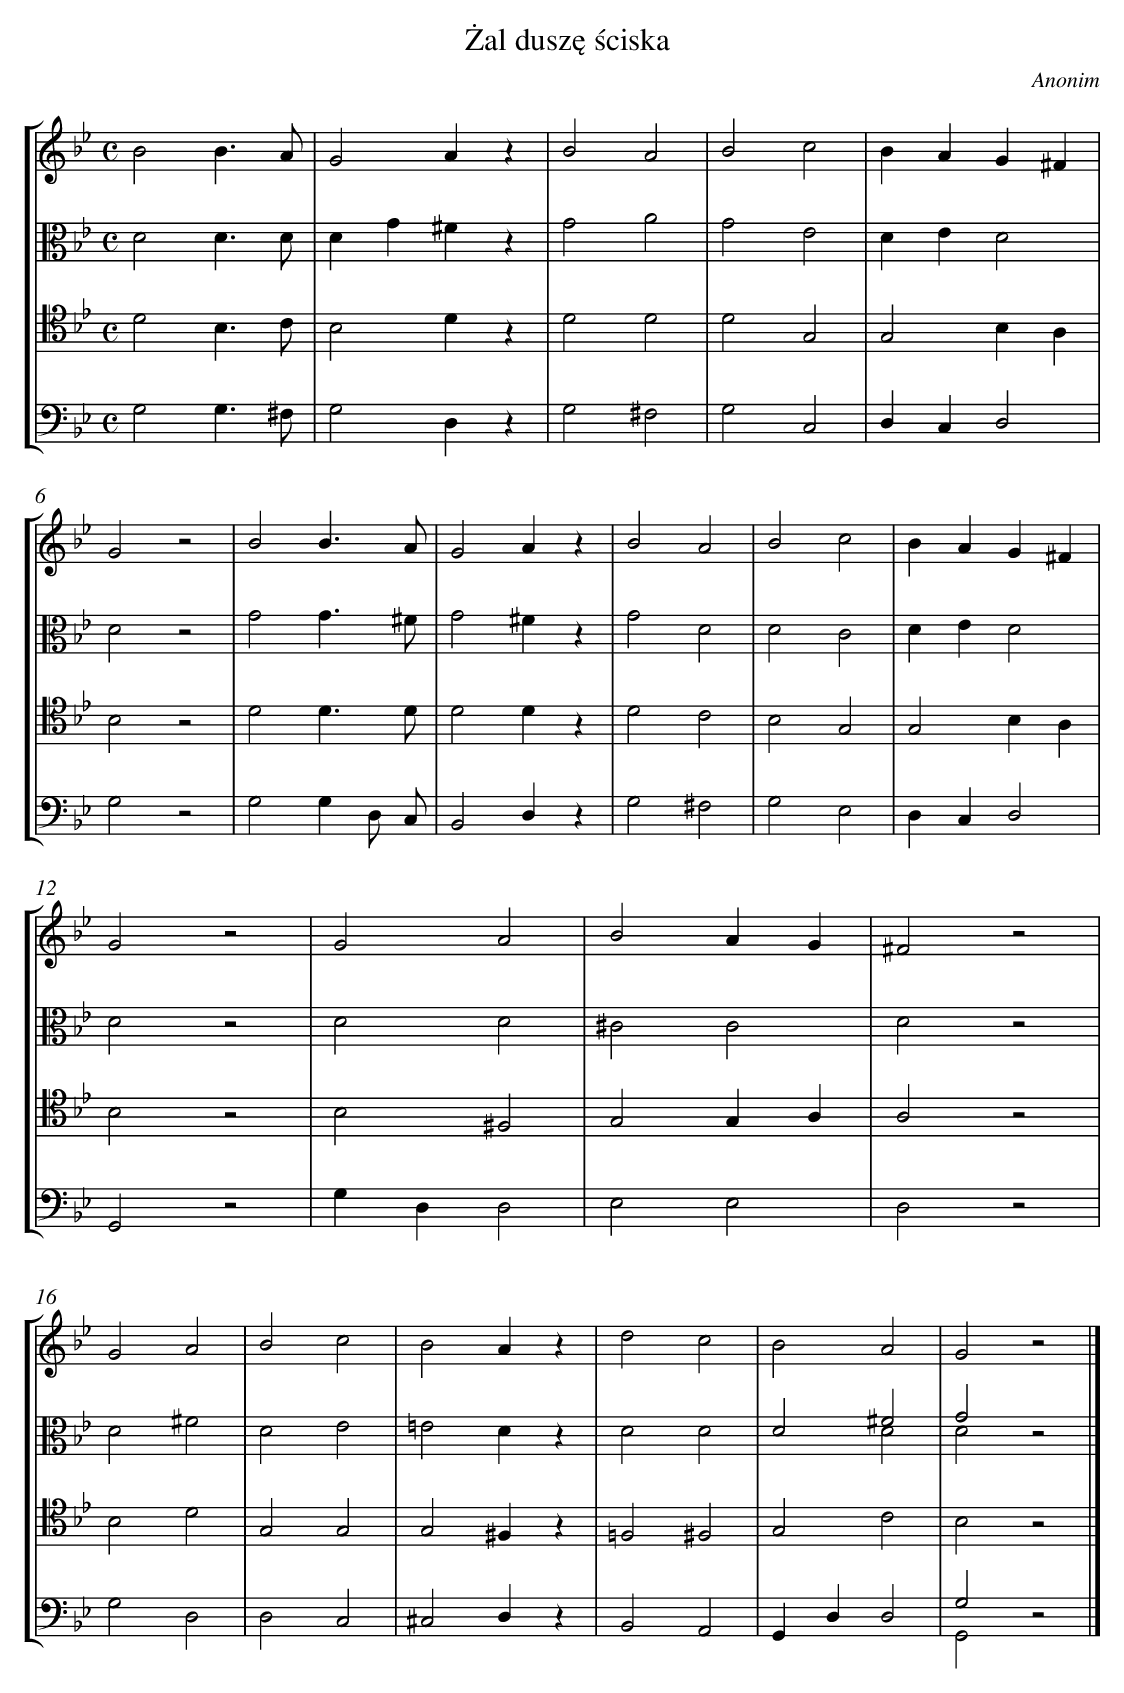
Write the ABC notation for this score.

X:1
T: Żal duszę ściska
C: Anonim
L: 1/4
M: C
%%staves [1 2 3 4]
V: 1
V: 2 clef=alto
V: 3 clef=tenor
V: 4 clef=bass
K: Bb
[V:1] B2B3/A/ |
[V:2] D2D3/D/ |
[V:3] D2B,3/C/ |
[V:4] G,2G,3/^F,/ |
[V:1] G2Az |
[V:2] DG^Fz |
[V:3] B,2Dz |
[V:4] G,2D,z |
[V:1] B2A2 |
[V:2] G2A2 |
[V:3] D2D2 |
[V:4] G,2^F,2 |
[V:1] B2c2 |
[V:2] G2E2 |
[V:3] D2G,2 |
[V:4] G,2C,2 |
[V:1] BAG^F |
[V:2] DED2 |
[V:3] G,2B,A, |
[V:4] D,C,D,2 |
[V:1] G2z2 |
[V:2] D2z2 |
[V:3] B,2z2 |
[V:4] G,2z2 |
[V:1] B2B3/A/ |
[V:2] G2G3/^F/ |
[V:3] D2D3/D/ |
[V:4] G,2G,D,/ C,/ |
[V:1] G2Az |
[V:2] G2^Fz |
[V:3] D2Dz |
[V:4] B,,2D,z |
[V:1] B2A2 |
[V:2] G2D2 |
[V:3] D2C2 |
[V:4] G,2^F,2 |
[V:1] B2c2 |
[V:2] D2C2 |
[V:3] B,2G,2 |
[V:4] G,2E,2 |
[V:1] BAG^F |
[V:2] DED2 |
[V:3] G,2B,A, |
[V:4] D,C,D,2 |
[V:1] G2z2 |
[V:2] D2z2 |
[V:3] B,2z2 |
[V:4] G,,2z2 |
[V:1] G2A2 |
[V:2] D2D2 |
[V:3] B,2^F,2 |
[V:4] G,D,D,2 |
[V:1] B2AG |
[V:2] ^C2C2 |
[V:3] G,2G,A, |
[V:4] E,2E,2 |
[V:1] ^F2z2 |
[V:2] D2z2 |
[V:3] A,2z2 |
[V:4] D,2z2 |
[V:1] G2A2 |
[V:2] D2^F2 |
[V:3] B,2D2 |
[V:4] G,2D,2 |
[V:1] B2c2 |
[V:2] D2E2 |
[V:3] G,2G,2 |
[V:4] D,2C,2 |
[V:1] B2Az |
[V:2] =E2Dz |
[V:3] G,2^F,z |
[V:4] ^C,2D,z |
[V:1] d2c2 |
[V:2] D2D2 |
[V:3] =F,2^F,2 |
[V:4] B,,2A,,2 |
[V:1] B2A2 |
[V:2] D2^F2 & x2D2 |
[V:3] G,2C2 |
[V:4] G,,D,D,2 |
[V:1] G2z2 |]
[V:2] G2z2 & D2x2 |]
[V:3] B,2z2 |]
[V:4] G,2z2 & G,,2x2 |]
